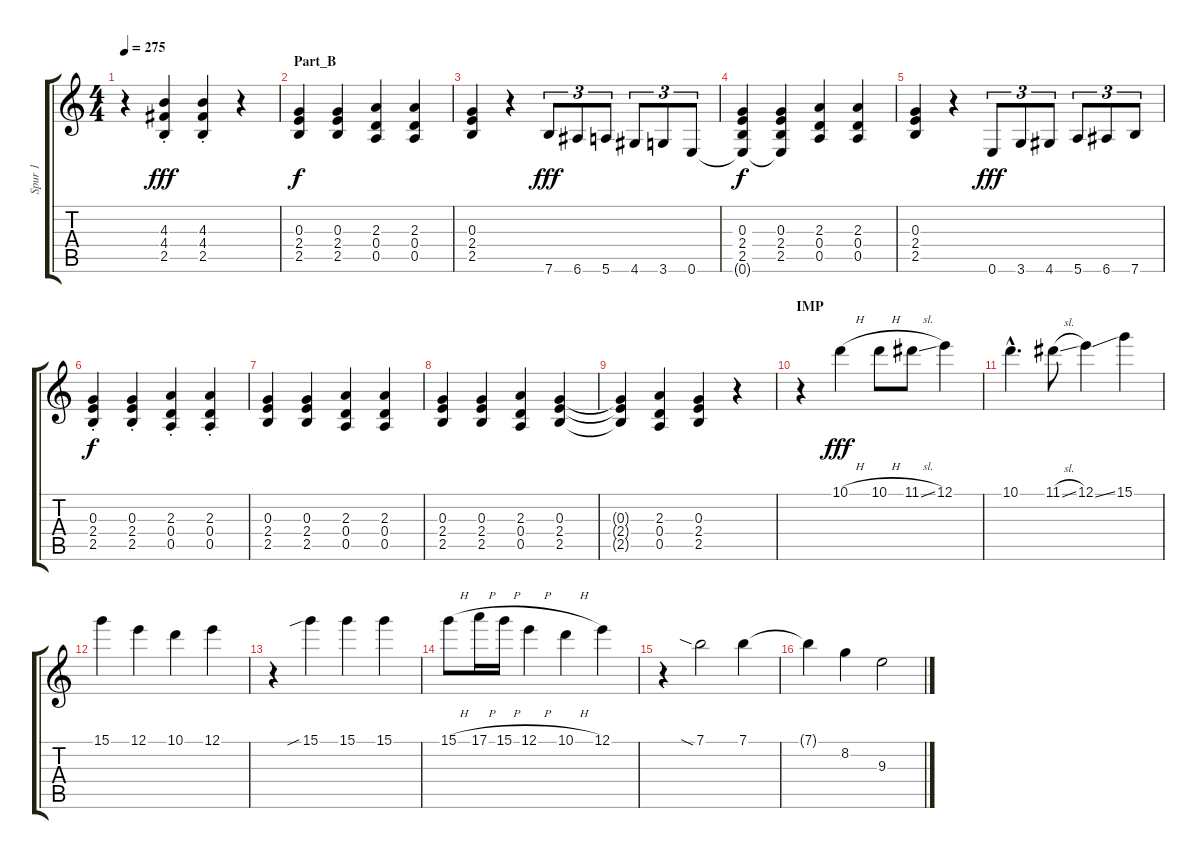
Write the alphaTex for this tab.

\track ("Spur 1" "Spur 1") {instrument electricguitarclean}
\staff {score tabs}
\tuning (E4 B3 G3 D3 A2 E2) {hide}
\ts (4 4)
\tempo 275
\clef g2
\ks c
r.4{dy fff} (4.3 4.4 2.5{st}).4 (4.3 4.4 2.5{st}).4 r.4 |
\section ("" "Part_B")
(0.3 2.4 2.5).4{dy f} (0.3 2.4 2.5).4 (2.3 0.4 0.5).4 (2.3 0.4 0.5).4 |
(0.3 2.4 2.5).4 r.4 7.6.8{tu (3 2) dy fff} 6.6.8{tu (3 2)} 5.6.8{tu (3 2)} 4.6.8{tu (3 2)} 3.6.8{tu (3 2)} 0.6.8{tu (3 2)} |
(0.3 2.4 2.5 0.6{t}).4{dy f} (0.3 2.4 2.5 0.6{t}).4 (2.3 0.4 0.5).4 (2.3 0.4 0.5).4 |
(0.3 2.4 2.5).4 r.4 0.6.8{tu (3 2) dy fff} 3.6.8{tu (3 2)} 4.6.8{tu (3 2)} 5.6.8{tu (3 2)} 6.6.8{tu (3 2)} 7.6.8{tu (3 2)} |
(0.3 2.4 2.5{st}).4{dy f} (0.3 2.4 2.5{st}).4 (2.3 0.4 0.5{st}).4 (2.3 0.4 0.5{st}).4 |
(0.3 2.4 2.5).4 (0.3 2.4 2.5).4 (2.3 0.4 0.5).4 (2.3 0.4 0.5).4 |
(0.3 2.4 2.5).4 (0.3 2.4 2.5).4 (2.3 0.4 0.5).4 (0.3 2.4 2.5).4 |
(0.3{t} 2.4{t} 2.5{t}).4 (2.3 0.4 0.5).4 (0.3 2.4 2.5).4 r.4 |
\section ("" "IMP")
r.4 10.1{h}.4{dy fff balance 8 instrument electricguitarjazz} 10.1{h}.8 11.1{sl}.8 12.1.4 |
10.1{hac}.4{d} 11.1{sl}.8 12.1{ss}.4 15.1.4 |
15.1.4 12.1.4 10.1.4 12.1.4 |
r.4 15.1{sib}.4 15.1.4 15.1.4 |
15.1{h}.8 17.1{h}.16 15.1{h}.16 12.1{h}.4 10.1{h}.4 12.1.4 |
r.4 7.1{sia}.2 7.1.4 |
7.1{t}.4 8.2.4 9.3.2
